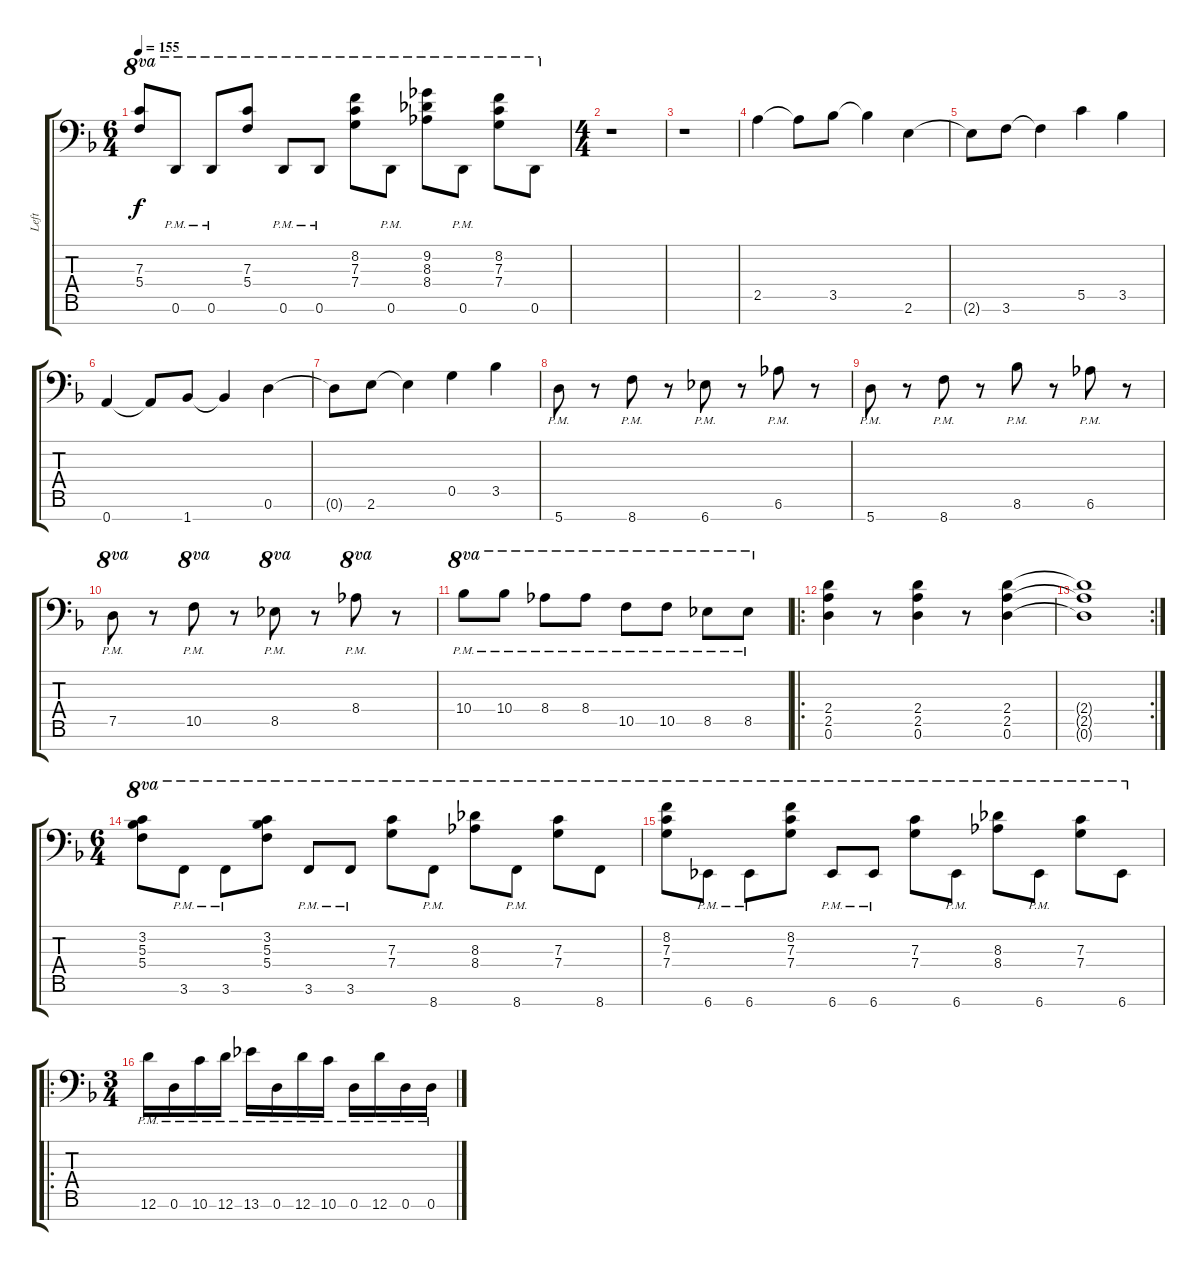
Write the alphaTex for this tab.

\track ("Left" "Left") {instrument distortionguitar}
\staff {score tabs}
\tuning (D4 A3 F3 C3 G2 D2 A1) {hide}
\ts (6 4)
\tempo 155
\clef f4
\ks f
(7.3 5.4).8{ot 8va dy f} 0.6{pm}.8{ot 8va} 0.6{pm}.8{ot 8va} (7.3 5.4).8{ot 8va} 0.6{pm}.8{ot 8va} 0.6{pm}.8{ot 8va} (8.2 7.3 7.4).8{ot 8va} 0.6{pm}.8{ot 8va} (9.2 8.3 8.4).8{ot 8va} 0.6{pm}.8{ot 8va} (8.2 7.3 7.4).8{ot 8va} 0.6.8{ot 8va} |
\ts (4 4)
r.1 |
r.1 |
2.5.4 2.5{t}.8 3.5.8 3.5{t}.4 2.6.4 |
2.6{t}.8 3.6.8 3.6{t}.4 5.5.4 3.5.4 |
0.7.4 0.7{t}.8 1.7.8 1.7{t}.4 0.6.4 |
0.6{t}.8 2.6.8 2.6{t}.4 0.5.4 3.5.4 |
5.7{pm}.8 r.8 8.7{pm}.8 r.8 6.7{pm}.8 r.8 6.6{pm}.8 r.8 |
5.7{pm}.8 r.8 8.7{pm}.8 r.8 8.6{pm}.8 r.8 6.6{pm}.8 r.8 |
7.5{pm}.8{ot 8va} r.8 10.5{pm}.8{ot 8va} r.8 8.5{pm}.8{ot 8va} r.8 8.4{pm}.8{ot 8va} r.8 |
10.4{pm}.8{ot 8va} 10.4{pm}.8{ot 8va} 8.4{pm}.8{ot 8va} 8.4{pm}.8{ot 8va} 10.5{pm}.8{ot 8va} 10.5{pm}.8{ot 8va} 8.5{pm}.8{ot 8va} 8.5{pm}.8{ot 8va} |
\ro
(2.4 2.5 0.6).4 r.8 (2.4 2.5 0.6).4 r.8 (2.4 2.5 0.6).4 |
\rc 2
(2.4{t} 2.5{t} 0.6{t}).1 |
\ts (6 4)
(3.2 5.3 5.4).8{ot 8va} 3.6{pm}.8{ot 8va} 3.6{pm}.8{ot 8va} (3.2 5.3 5.4).8{ot 8va} 3.6{pm}.8{ot 8va} 3.6{pm}.8{ot 8va} (7.3 7.4).8{ot 8va} 8.7{pm}.8{ot 8va} (8.3 8.4).8{ot 8va} 8.7{pm}.8{ot 8va} (7.3 7.4).8{ot 8va} 8.7.8{ot 8va} |
(8.2 7.3 7.4).8{ot 8va} 6.7{pm}.8{ot 8va} 6.7{pm}.8{ot 8va} (8.2 7.3 7.4).8{ot 8va} 6.7{pm}.8{ot 8va} 6.7{pm}.8{ot 8va} (7.3 7.4).8{ot 8va} 6.7{pm}.8{ot 8va} (8.3 8.4).8{ot 8va} 6.7{pm}.8{ot 8va} (7.3 7.4).8{ot 8va} 6.7.8{ot 8va} |
\ro
\ts (3 4)
12.6{pm}.16 0.6{pm}.16 10.6{pm}.16 12.6{pm}.16 13.6{pm}.16 0.6{pm}.16 12.6{pm}.16 10.6{pm}.16 0.6{pm}.16 12.6{pm}.16 0.6{pm}.16 0.6{pm}.16
